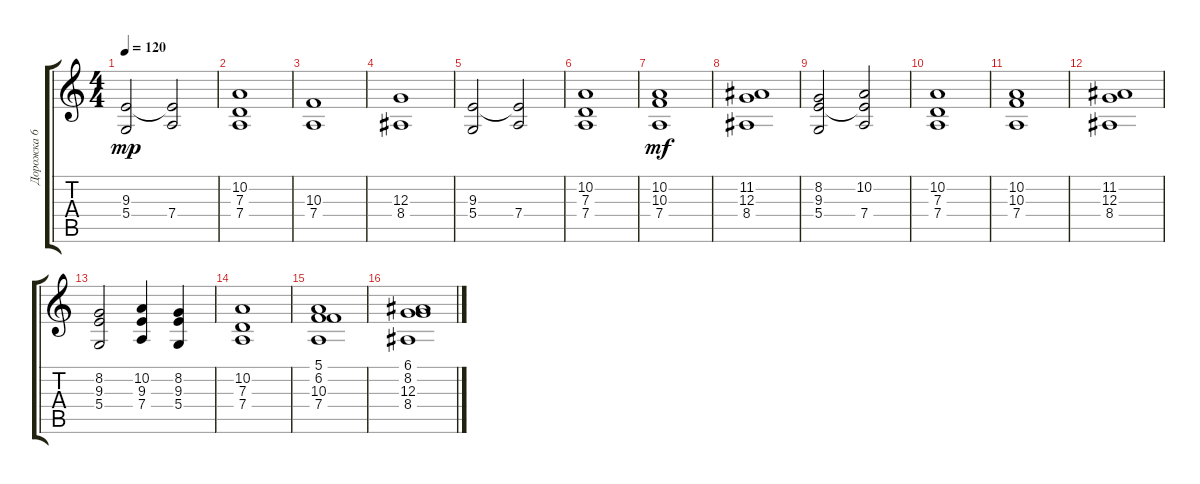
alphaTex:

\track ("Дорожка 6" "Дорожка 6") {instrument pad4choir}
\staff {score tabs}
\tuning (E4 B3 G3 D3 A2 E2) {hide}
\ts (4 4)
\tempo 120
\clef g2
\ks c
(9.3 5.4).2{dy mp} (9.3{t} 7.4).2 |
(10.2 7.3 7.4).1 |
(10.3 7.4).1 |
(12.3 8.4).1 |
(9.3 5.4).2 (9.3{t} 7.4).2 |
(10.2 7.3 7.4).1 |
(10.2 10.3 7.4).1{dy mf} |
(11.2 12.3 8.4).1 |
(8.2 9.3 5.4).2 (10.2 9.3{t} 7.4).2 |
(10.2 7.3 7.4).1 |
(10.2 10.3 7.4).1 |
(11.2 12.3 8.4).1 |
(8.2 9.3 5.4).2 (10.2 9.3 7.4).4 (8.2 9.3 5.4).4 |
(10.2 7.3 7.4).1 |
(5.1 6.2 10.3 7.4).1 |
(6.1 8.2 12.3 8.4).1
